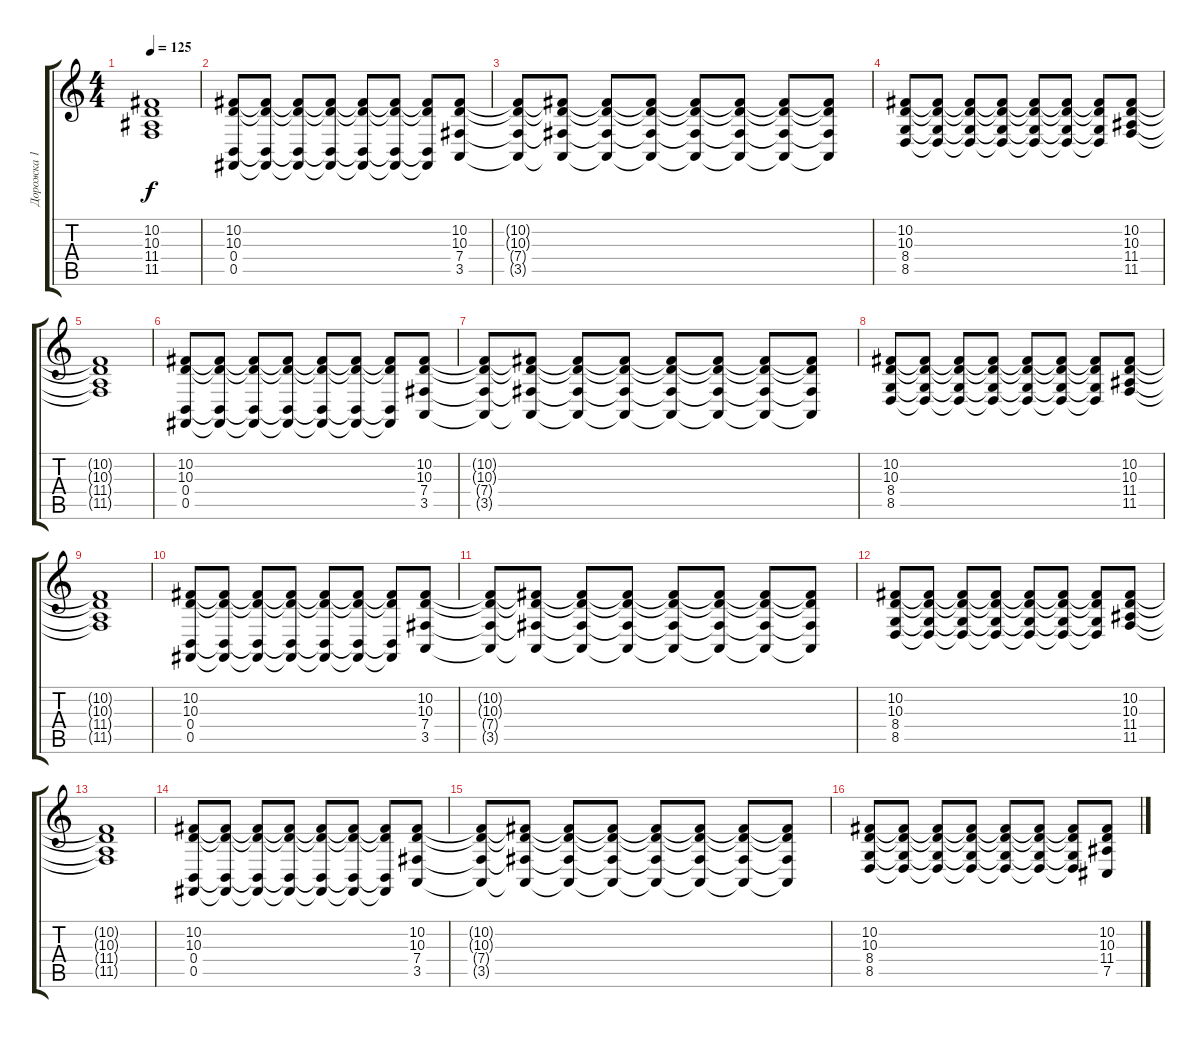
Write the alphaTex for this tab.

\track ("Дорожка 1" "Дорожка 1") {instrument electricpiano1}
\staff {score tabs}
\tuning (Db4 Ab3 E3 B2 Gb2 B1) {hide}
\ts (4 4)
\tempo 125
\clef g2
\ks c
(10.2{t} 10.3{t} 11.4{t} 11.5{t}).1{dy f} |
(10.2 10.3 0.4 0.5).8 (10.2{t} 10.3{t} 0.4{t} 0.5{t}).8 (10.2{t} 10.3{t} 0.4{t} 0.5{t}).8 (10.2{t} 10.3{t} 0.4{t} 0.5{t}).8 (10.2{t} 10.3{t} 0.4{t} 0.5{t}).8 (10.2{t} 10.3{t} 0.4{t} 0.5{t}).8 (10.2{t} 10.3{t} 0.4{t} 0.5{t}).8 (10.2 10.3 7.4 3.5).8 |
(10.2{t} 10.3{t} 7.4{t} 3.5{t}).8 (10.2{t} 10.3{t} 7.4{t} 3.5{t}).8 (10.2{t} 10.3{t} 7.4{t} 3.5{t}).8 (10.2{t} 10.3{t} 7.4{t} 3.5{t}).8 (10.2{t} 10.3{t} 7.4{t} 3.5{t}).8 (10.2{t} 10.3{t} 7.4{t} 3.5{t}).8 (10.2{t} 10.3{t} 7.4{t} 3.5{t}).8 (10.2{t} 10.3{t} 7.4{t} 3.5{t}).8 |
(10.2 10.3 8.4 8.5).8 (10.2{t} 10.3{t} 8.4{t} 8.5{t}).8 (10.2{t} 10.3{t} 8.4{t} 8.5{t}).8 (10.2{t} 10.3{t} 8.4{t} 8.5{t}).8 (10.2{t} 10.3{t} 8.4{t} 8.5{t}).8 (10.2{t} 10.3{t} 8.4{t} 8.5{t}).8 (10.2{t} 10.3{t} 8.4{t} 8.5{t}).8 (10.2 10.3 11.4 11.5).8 |
(10.2{t} 10.3{t} 11.4{t} 11.5{t}).1 |
(10.2 10.3 0.4 0.5).8 (10.2{t} 10.3{t} 0.4{t} 0.5{t}).8 (10.2{t} 10.3{t} 0.4{t} 0.5{t}).8 (10.2{t} 10.3{t} 0.4{t} 0.5{t}).8 (10.2{t} 10.3{t} 0.4{t} 0.5{t}).8 (10.2{t} 10.3{t} 0.4{t} 0.5{t}).8 (10.2{t} 10.3{t} 0.4{t} 0.5{t}).8 (10.2 10.3 7.4 3.5).8 |
(10.2{t} 10.3{t} 7.4{t} 3.5{t}).8 (10.2{t} 10.3{t} 7.4{t} 3.5{t}).8 (10.2{t} 10.3{t} 7.4{t} 3.5{t}).8 (10.2{t} 10.3{t} 7.4{t} 3.5{t}).8 (10.2{t} 10.3{t} 7.4{t} 3.5{t}).8 (10.2{t} 10.3{t} 7.4{t} 3.5{t}).8 (10.2{t} 10.3{t} 7.4{t} 3.5{t}).8 (10.2{t} 10.3{t} 7.4{t} 3.5{t}).8 |
(10.2 10.3 8.4 8.5).8 (10.2{t} 10.3{t} 8.4{t} 8.5{t}).8 (10.2{t} 10.3{t} 8.4{t} 8.5{t}).8 (10.2{t} 10.3{t} 8.4{t} 8.5{t}).8 (10.2{t} 10.3{t} 8.4{t} 8.5{t}).8 (10.2{t} 10.3{t} 8.4{t} 8.5{t}).8 (10.2{t} 10.3{t} 8.4{t} 8.5{t}).8 (10.2 10.3 11.4 11.5).8 |
(10.2{t} 10.3{t} 11.4{t} 11.5{t}).1 |
(10.2 10.3 0.4 0.5).8 (10.2{t} 10.3{t} 0.4{t} 0.5{t}).8 (10.2{t} 10.3{t} 0.4{t} 0.5{t}).8 (10.2{t} 10.3{t} 0.4{t} 0.5{t}).8 (10.2{t} 10.3{t} 0.4{t} 0.5{t}).8 (10.2{t} 10.3{t} 0.4{t} 0.5{t}).8 (10.2{t} 10.3{t} 0.4{t} 0.5{t}).8 (10.2 10.3 7.4 3.5).8 |
(10.2{t} 10.3{t} 7.4{t} 3.5{t}).8 (10.2{t} 10.3{t} 7.4{t} 3.5{t}).8 (10.2{t} 10.3{t} 7.4{t} 3.5{t}).8 (10.2{t} 10.3{t} 7.4{t} 3.5{t}).8 (10.2{t} 10.3{t} 7.4{t} 3.5{t}).8 (10.2{t} 10.3{t} 7.4{t} 3.5{t}).8 (10.2{t} 10.3{t} 7.4{t} 3.5{t}).8 (10.2{t} 10.3{t} 7.4{t} 3.5{t}).8 |
(10.2 10.3 8.4 8.5).8 (10.2{t} 10.3{t} 8.4{t} 8.5{t}).8 (10.2{t} 10.3{t} 8.4{t} 8.5{t}).8 (10.2{t} 10.3{t} 8.4{t} 8.5{t}).8 (10.2{t} 10.3{t} 8.4{t} 8.5{t}).8 (10.2{t} 10.3{t} 8.4{t} 8.5{t}).8 (10.2{t} 10.3{t} 8.4{t} 8.5{t}).8 (10.2 10.3 11.4 11.5).8 |
(10.2{t} 10.3{t} 11.4{t} 11.5{t}).1 |
(10.2 10.3 0.4 0.5).8 (10.2{t} 10.3{t} 0.4{t} 0.5{t}).8 (10.2{t} 10.3{t} 0.4{t} 0.5{t}).8 (10.2{t} 10.3{t} 0.4{t} 0.5{t}).8 (10.2{t} 10.3{t} 0.4{t} 0.5{t}).8 (10.2{t} 10.3{t} 0.4{t} 0.5{t}).8 (10.2{t} 10.3{t} 0.4{t} 0.5{t}).8 (10.2 10.3 7.4 3.5).8 |
(10.2{t} 10.3{t} 7.4{t} 3.5{t}).8 (10.2{t} 10.3{t} 7.4{t} 3.5{t}).8 (10.2{t} 10.3{t} 7.4{t} 3.5{t}).8 (10.2{t} 10.3{t} 7.4{t} 3.5{t}).8 (10.2{t} 10.3{t} 7.4{t} 3.5{t}).8 (10.2{t} 10.3{t} 7.4{t} 3.5{t}).8 (10.2{t} 10.3{t} 7.4{t} 3.5{t}).8 (10.2{t} 10.3{t} 7.4{t} 3.5{t}).8 |
(10.2 10.3 8.4 8.5).8 (10.2{t} 10.3{t} 8.4{t} 8.5{t}).8 (10.2{t} 10.3{t} 8.4{t} 8.5{t}).8 (10.2{t} 10.3{t} 8.4{t} 8.5{t}).8 (10.2{t} 10.3{t} 8.4{t} 8.5{t}).8 (10.2{t} 10.3{t} 8.4{t} 8.5{t}).8 (10.2{t} 10.3{t} 8.4{t} 8.5{t}).8 (10.2 10.3 11.4 7.5).8
